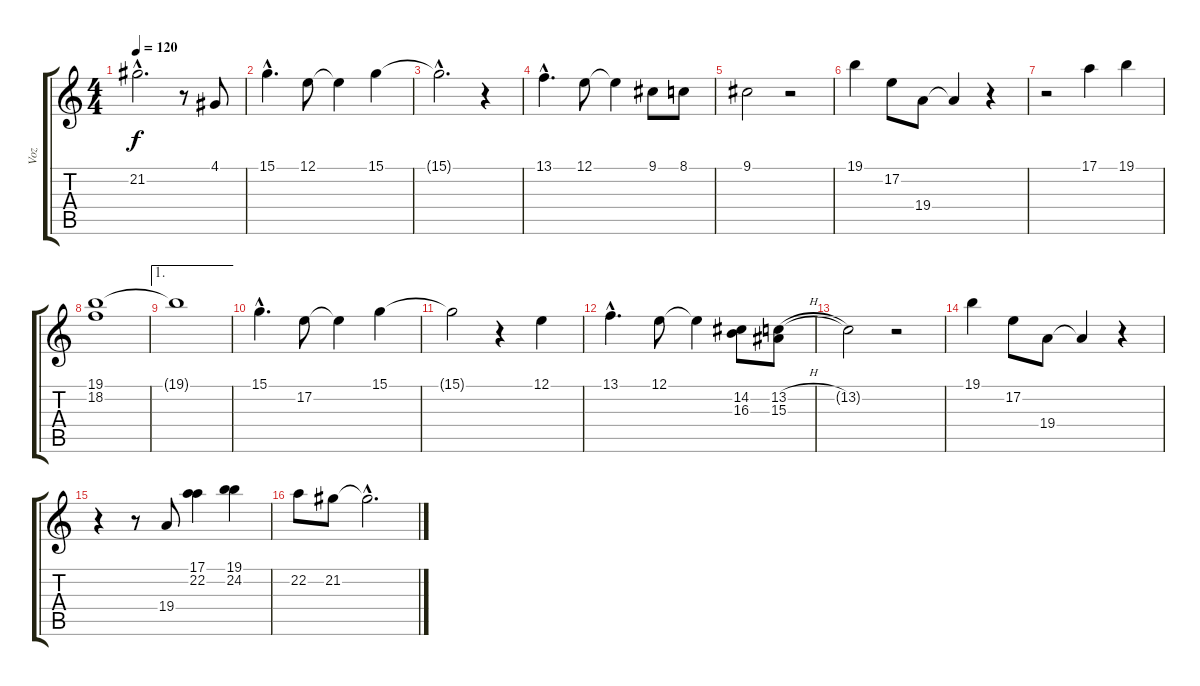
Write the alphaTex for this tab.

\track ("Voz" "Voz") {instrument choiraahs}
\staff {score tabs}
\tuning (E4 B3 G3 D3 A2 E2) {hide}
\ts (4 4)
\tempo 120
\clef g2
\ks c
21.2{hac t}.2{d dy f} r.8 4.1.8 |
15.1{hac}.4{d} 12.1.8 12.1{t}.4 15.1.4 |
15.1{hac t}.2{d} r.4 |
13.1{hac}.4{d} 12.1.8 12.1{t}.4 9.1.8 8.1.8 |
9.1.2 r.2 |
19.1.4 17.2.8 19.4.8 19.4{t}.4 r.4 |
r.2 17.1.4 19.1.4 |
(19.1 18.2).1 |
\ae 1
19.1{t}.1 |
15.1{hac}.4{d} 17.2.8 17.2{t}.4 15.1.4 |
15.1{t}.2 r.4 12.1.4 |
13.1{hac}.4{d} 12.1.8 12.1{t}.4 (14.2 16.3).8 (13.2{h} 15.3).8 |
13.2{t}.2 r.2 |
19.1.4 17.2.8 19.4.8 19.4{t}.4 r.4 |
r.4 r.8 19.4.8 (17.1 22.2).4 (19.1 24.2).4 |
22.2.8 21.2.8 21.2{hac t}.2{d}
